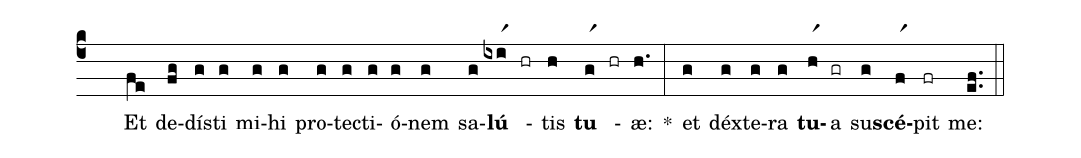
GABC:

%%
(c4)
( )Et(fe) de(fg)dís(g)ti(g) mi(g)hi(g) pro(g)tec(g)ti(g)ó(g)nem(g) sa(g)<b>lú</b>(ixir1) -(hr) tis(h) <b>tu</b>(gr1) -(hr) æ:(h.) *(:)
et(g) déx(g)te(g)ra(g) <b>tu</b>(hr1)a(gr) su(g)<b>scé</b>(fr1)pit(fr) me:(e.f.) (::)
